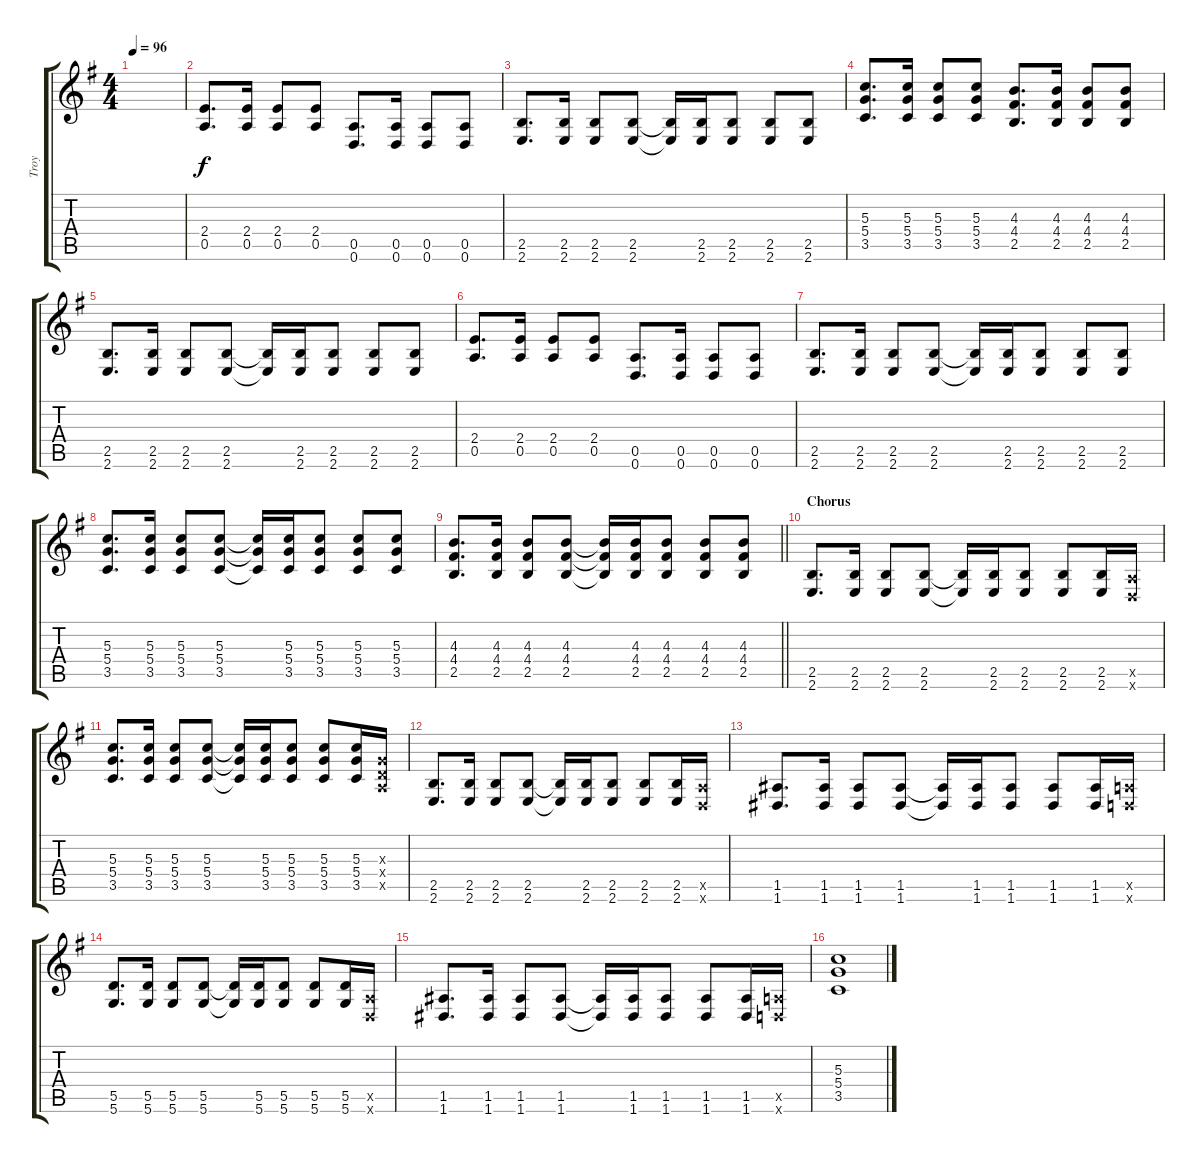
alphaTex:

\track ("Troy" "Troy") {instrument distortionguitar}
\staff {score tabs}
\tuning (E4 B3 G3 D3 A2 D2) {hide}
\ts (4 4)
\tempo 96
\clef g2
\ks g
|
(2.4 0.5).8{d} (2.4 0.5).16 (2.4 0.5).8 (2.4 0.5).8 (0.5 0.6).8{d} (0.5 0.6).16 (0.5 0.6).8 (0.5 0.6).8 |
(2.5 2.6).8{d} (2.5 2.6).16 (2.5 2.6).8 (2.5 2.6).8 (2.5{t} 2.6{t}).16 (2.5 2.6).16 (2.5 2.6).8 (2.5 2.6).8 (2.5 2.6).8 |
(5.3 5.4 3.5).8{d} (5.3 5.4 3.5).16 (5.3 5.4 3.5).8 (5.3 5.4 3.5).8 (4.3 4.4 2.5).8{d} (4.3 4.4 2.5).16 (4.3 4.4 2.5).8 (4.3 4.4 2.5).8 |
(2.5 2.6).8{d} (2.5 2.6).16 (2.5 2.6).8 (2.5 2.6).8 (2.5{t} 2.6{t}).16 (2.5 2.6).16 (2.5 2.6).8 (2.5 2.6).8 (2.5 2.6).8 |
(2.4 0.5).8{d} (2.4 0.5).16 (2.4 0.5).8 (2.4 0.5).8 (0.5 0.6).8{d} (0.5 0.6).16 (0.5 0.6).8 (0.5 0.6).8 |
(2.5 2.6).8{d} (2.5 2.6).16 (2.5 2.6).8 (2.5 2.6).8 (2.5{t} 2.6{t}).16 (2.5 2.6).16 (2.5 2.6).8 (2.5 2.6).8 (2.5 2.6).8 |
(5.3 5.4 3.5).8{d} (5.3 5.4 3.5).16 (5.3 5.4 3.5).8 (5.3 5.4 3.5).8 (5.3{t} 5.4{t} 3.5{t}).16 (5.3 5.4 3.5).16 (5.3 5.4 3.5).8 (5.3 5.4 3.5).8 (5.3 5.4 3.5).8 |
\barLineRight lightlight
(4.3 4.4 2.5).8{d} (4.3 4.4 2.5).16 (4.3 4.4 2.5).8 (4.3 4.4 2.5).8 (4.3{t} 4.4{t} 2.5{t}).16 (4.3 4.4 2.5).16 (4.3 4.4 2.5).8 (4.3 4.4 2.5).8 (4.3 4.4 2.5).8 |
\section ("" "Chorus")
(2.5 2.6).8{d} (2.5 2.6).16 (2.5 2.6).8 (2.5 2.6).8 (2.5{t} 2.6{t}).16 (2.5 2.6).16 (2.5 2.6).8 (2.5 2.6).8 (2.5 2.6).16 (0.5{x} 0.6{x}).16 |
(5.3 5.4 3.5).8{d} (5.3 5.4 3.5).16 (5.3 5.4 3.5).8 (5.3 5.4 3.5).8 (5.3{t} 5.4{t} 3.5{t}).16 (5.3 5.4 3.5).16 (5.3 5.4 3.5).8 (5.3 5.4 3.5).8 (5.3 5.4 3.5).16 (0.3{x} 0.4{x} 0.5{x}).16 |
(2.5 2.6).8{d} (2.5 2.6).16 (2.5 2.6).8 (2.5 2.6).8 (2.5{t} 2.6{t}).16 (2.5 2.6).16 (2.5 2.6).8 (2.5 2.6).8 (2.5 2.6).16 (0.5{x} 0.6{x}).16 |
(1.5 1.6).8{d} (1.5 1.6).16 (1.5 1.6).8 (1.5 1.6).8 (1.5{t} 1.6{t}).16 (1.5 1.6).16 (1.5 1.6).8 (1.5 1.6).8 (1.5 1.6).16 (0.5{x} 0.6{x}).16 |
(5.5 5.6).8{d} (5.5 5.6).16 (5.5 5.6).8 (5.5 5.6).8 (5.5{t} 5.6{t}).16 (5.5 5.6).16 (5.5 5.6).8 (5.5 5.6).8 (5.5 5.6).16 (0.5{x} 0.6{x}).16 |
(1.5 1.6).8{d} (1.5 1.6).16 (1.5 1.6).8 (1.5 1.6).8 (1.5{t} 1.6{t}).16 (1.5 1.6).16 (1.5 1.6).8 (1.5 1.6).8 (1.5 1.6).16 (0.5{x} 0.6{x}).16 |
(5.3 5.4 3.5).1
